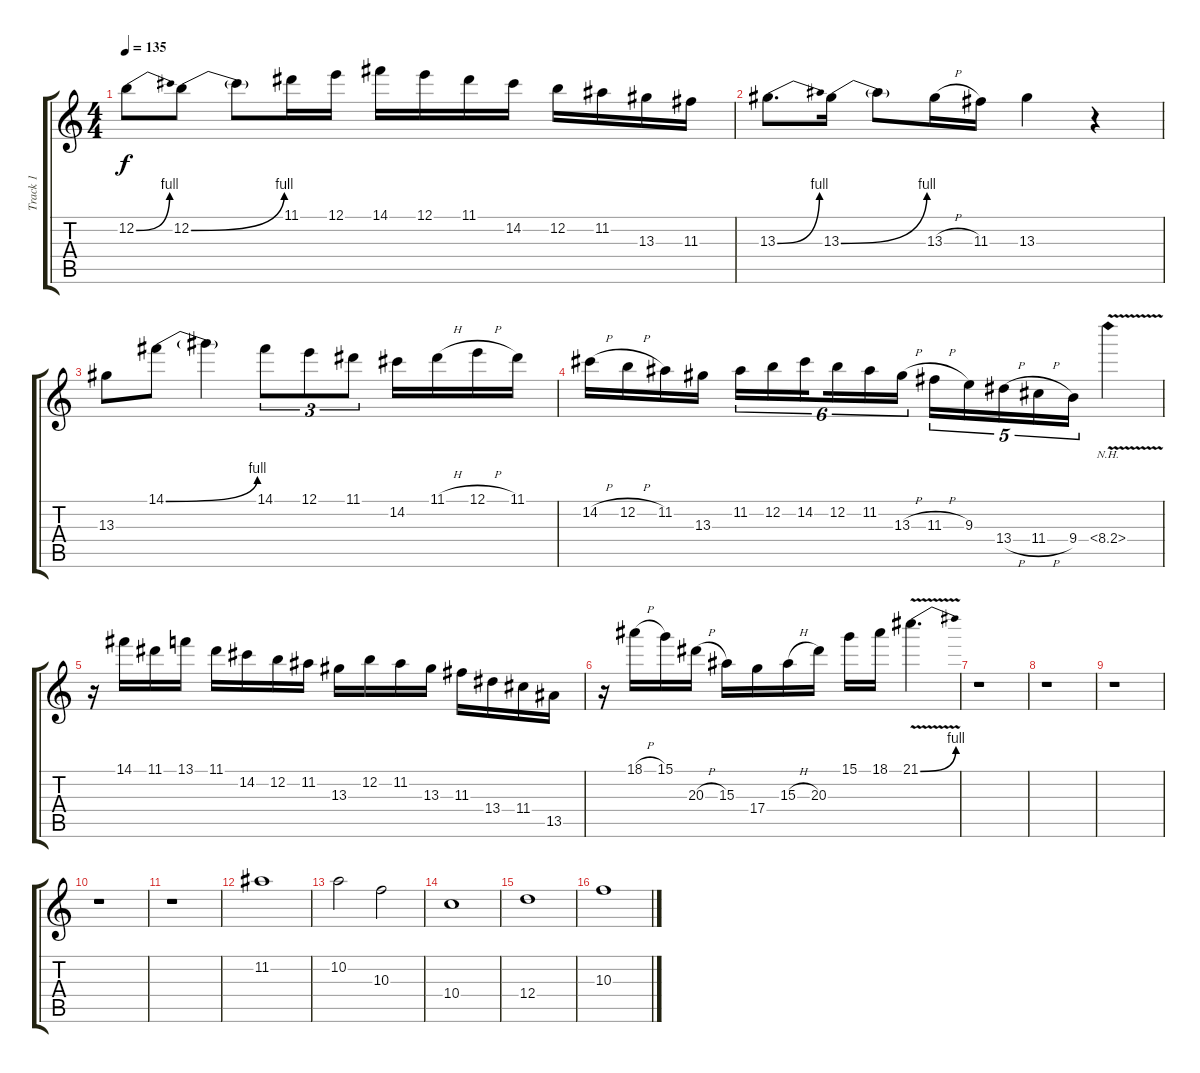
\track ("Track 1" "Track 1") {instrument overdrivenguitar}
\staff {score tabs}
\tuning (E4 B3 G3 D3 A2 E2) {hide}
\ts (4 4)
\tempo 135
\clef g2
\ks c
12.2{be (bend 0 0 60 4)}.8{dy f} 12.2{be (bend 0 0 60 4)}.8 12.2{t}.8 11.1.16 12.1.16 14.1.16 12.1.16 11.1.16 14.2.16 12.2.16 11.2.16 13.3.16 11.3.16 |
13.3{be (bend 0 0 60 4)}.8{d} 13.3{be (bend 0 0 60 4)}.16 13.3{t}.8 13.3{h}.16 11.3.16 13.3.4 r.4 |
13.3.8 14.1{be (bend 0 0 60 4)}.8 14.1{t}.4 14.1.8{tu (3 2)} 12.1.8{tu (3 2)} 11.1.8{tu (3 2)} 14.2.16 11.1{h}.16 12.1{h}.16 11.1.16 |
14.2{h}.16 12.2{h}.16 11.2.16 13.3.16 11.2.16{tu (6 4)} 12.2.16{tu (6 4)} 14.2.16{tu (6 4) beam splitsecondary} 12.2.16{tu (6 4)} 11.2.16{tu (6 4)} 13.3{h}.16{tu (6 4)} 11.3{h}.16{tu (5 4)} 9.3.16{tu (5 4)} 13.4{h}.16{tu (5 4)} 11.4{h}.16{tu (5 4)} 9.4.16{tu (5 4)} 8.4{nh v}.4 |
r.16 14.1.16 11.1.16 13.1.16 11.1.16 14.2.16 12.2.16 11.2.16 13.3.16 12.2.16 11.2.16 13.3.16 11.3.16 13.4.16 11.4.16 13.5.16 |
r.16 18.1{h}.16 15.1.16 20.3{h}.16 15.3.16 17.4.16 15.3{h}.16 20.3.16 15.1.16 18.1.16 21.1{be (bend 0 0 60 4) v}.4{d} |
r.1 |
r.1 |
r.1 |
r.1 |
r.1 |
11.2.1 |
10.2.2 10.3.2 |
10.4.1 |
12.4.1 |
10.3{h}.1
